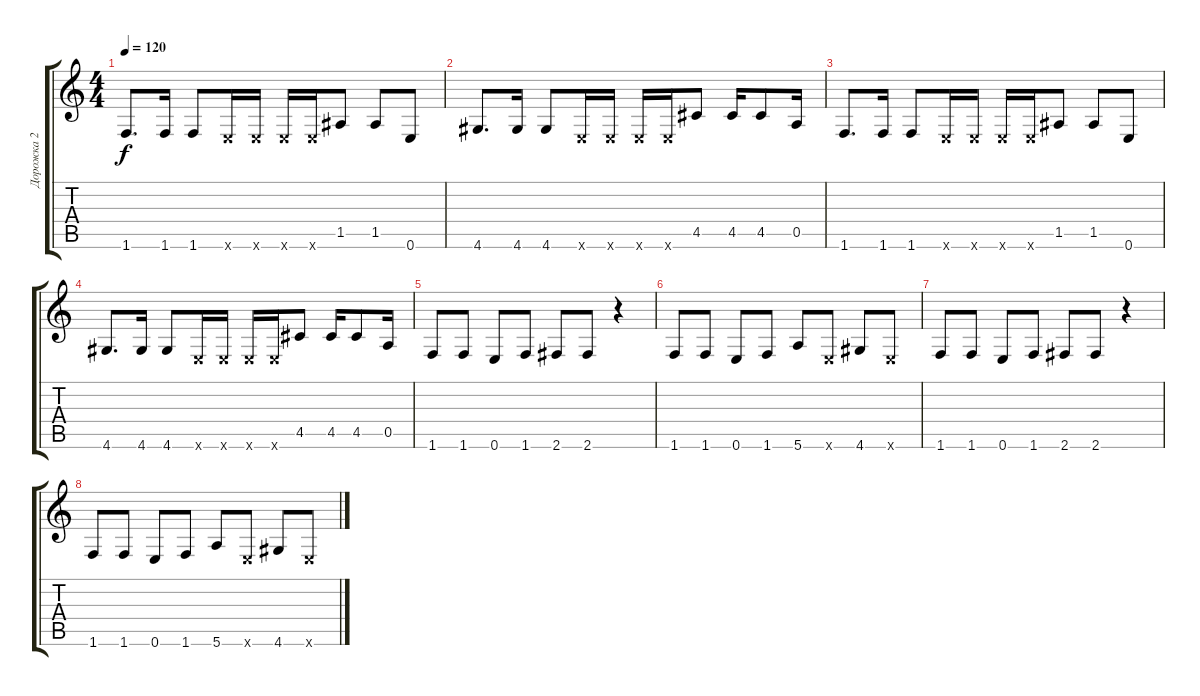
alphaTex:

\track ("Дорожка 2" "Дорожка 2") {instrument fretlessbass}
\staff {score tabs}
\tuning (E4 B3 G3 D3 A2 E2) {hide}
\ts (4 4)
\tempo 120
\clef g2
\ks c
1.6.8{d dy f} 1.6.16 1.6.8 0.6{x}.16 0.6{x}.16 0.6{x}.16 0.6{x}.16 1.5.8 1.5.8 0.6.8 |
4.6.8{d} 4.6.16 4.6.8 0.6{x}.16 0.6{x}.16 0.6{x}.16 0.6{x}.16 4.5.8 4.5.16 4.5.8 0.5.16 |
1.6.8{d} 1.6.16 1.6.8 0.6{x}.16 0.6{x}.16 0.6{x}.16 0.6{x}.16 1.5.8 1.5.8 0.6.8 |
4.6.8{d} 4.6.16 4.6.8 0.6{x}.16 0.6{x}.16 0.6{x}.16 0.6{x}.16 4.5.8 4.5.16 4.5.8 0.5.16 |
1.6.8 1.6.8 0.6.8 1.6.8 2.6.8 2.6.8 r.4 |
1.6.8 1.6.8 0.6.8 1.6.8 5.6.8 0.6{x}.8 4.6.8 0.6{x}.8 |
1.6.8 1.6.8 0.6.8 1.6.8 2.6.8 2.6.8 r.4 |
1.6.8 1.6.8 0.6.8 1.6.8 5.6.8 0.6{x}.8 4.6.8 0.6{x}.8
